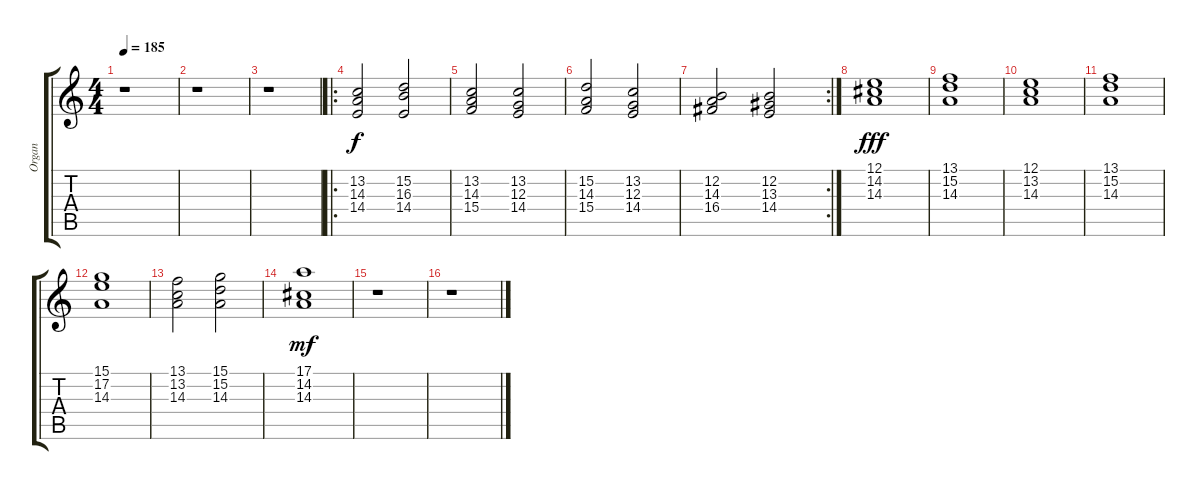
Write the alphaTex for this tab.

\track ("Organ" "Organ") {instrument drawbarorgan}
\staff {score tabs}
\tuning (E4 B3 G3 D3 A2 E2) {hide}
\ts (4 4)
\tempo 185
\clef g2
\ks c
r.1{dy f} |
r.1 |
r.1 |
\ro
(13.2 14.3 14.4).2 (15.2 16.3 14.4).2 |
(13.2 14.3 15.4).2 (13.2 12.3 14.4).2 |
(15.2 14.3 15.4).2 (13.2 12.3 14.4).2 |
\rc 2
(12.2 14.3 16.4).2 (12.2 13.3 14.4).2 |
(12.1 14.2 14.3).1{dy fff} |
(13.1 15.2 14.3).1 |
(12.1 13.2 14.3).1 |
(13.1 15.2 14.3).1 |
(15.1 17.2 14.3).1 |
(13.1 13.2 14.3).2 (15.1 15.2 14.3).2 |
(17.1 14.2 14.3).1{dy mf} |
r.1 |
r.1
